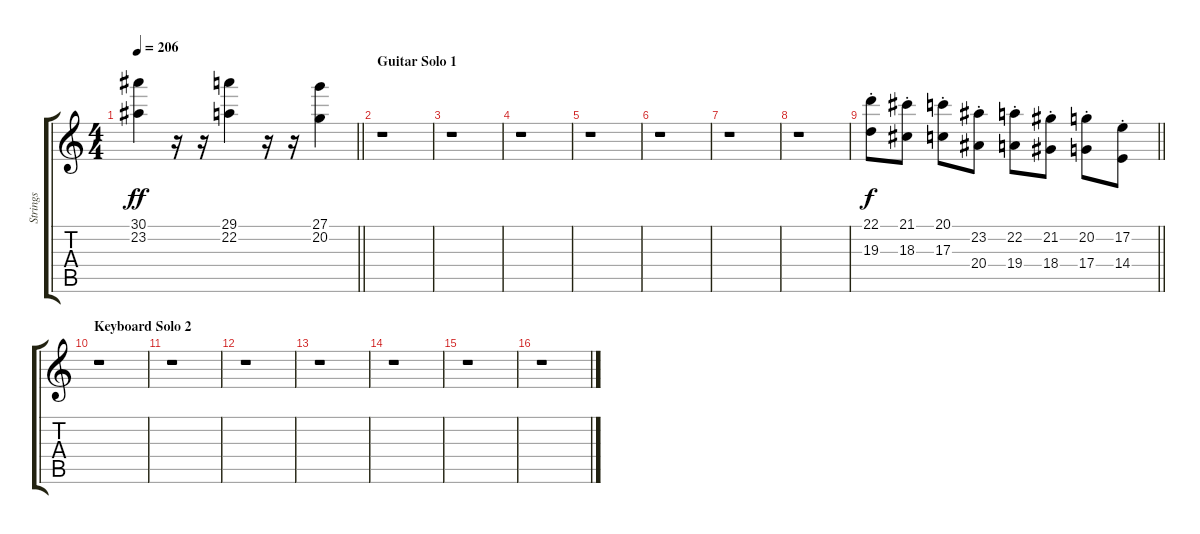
\track ("Strings" "Strings") {instrument stringensemble1}
\staff {score tabs}
\tuning (E4 B3 G3 D3 A2 E2) {hide}
\ts (4 4)
\tempo 206
\clef g2
\barLineRight lightlight
\ks c
(30.1 23.2).4{dy ff volume 11 instrument stringensemble1} r.16 r.16 (29.1 22.2).4 r.16 r.16 (27.1 20.2).4 |
\section ("" "Guitar Solo 1")
r.1 |
r.1 |
r.1 |
r.1 |
r.1 |
r.1 |
r.1 |
\barLineRight lightlight
(22.1{st} 19.3{st}).8{dy f} (21.1{st} 18.3{st}).8 (20.1{st} 17.3{st}).8 (23.2{st} 20.4{st}).8 (22.2{st} 19.4{st}).8 (21.2{st} 18.4{st}).8 (20.2{st} 17.4{st}).8 (17.2{st} 14.4{st}).8 |
\section ("" "Keyboard Solo 2")
r.1 |
r.1 |
r.1 |
r.1 |
r.1 |
r.1 |
r.1
